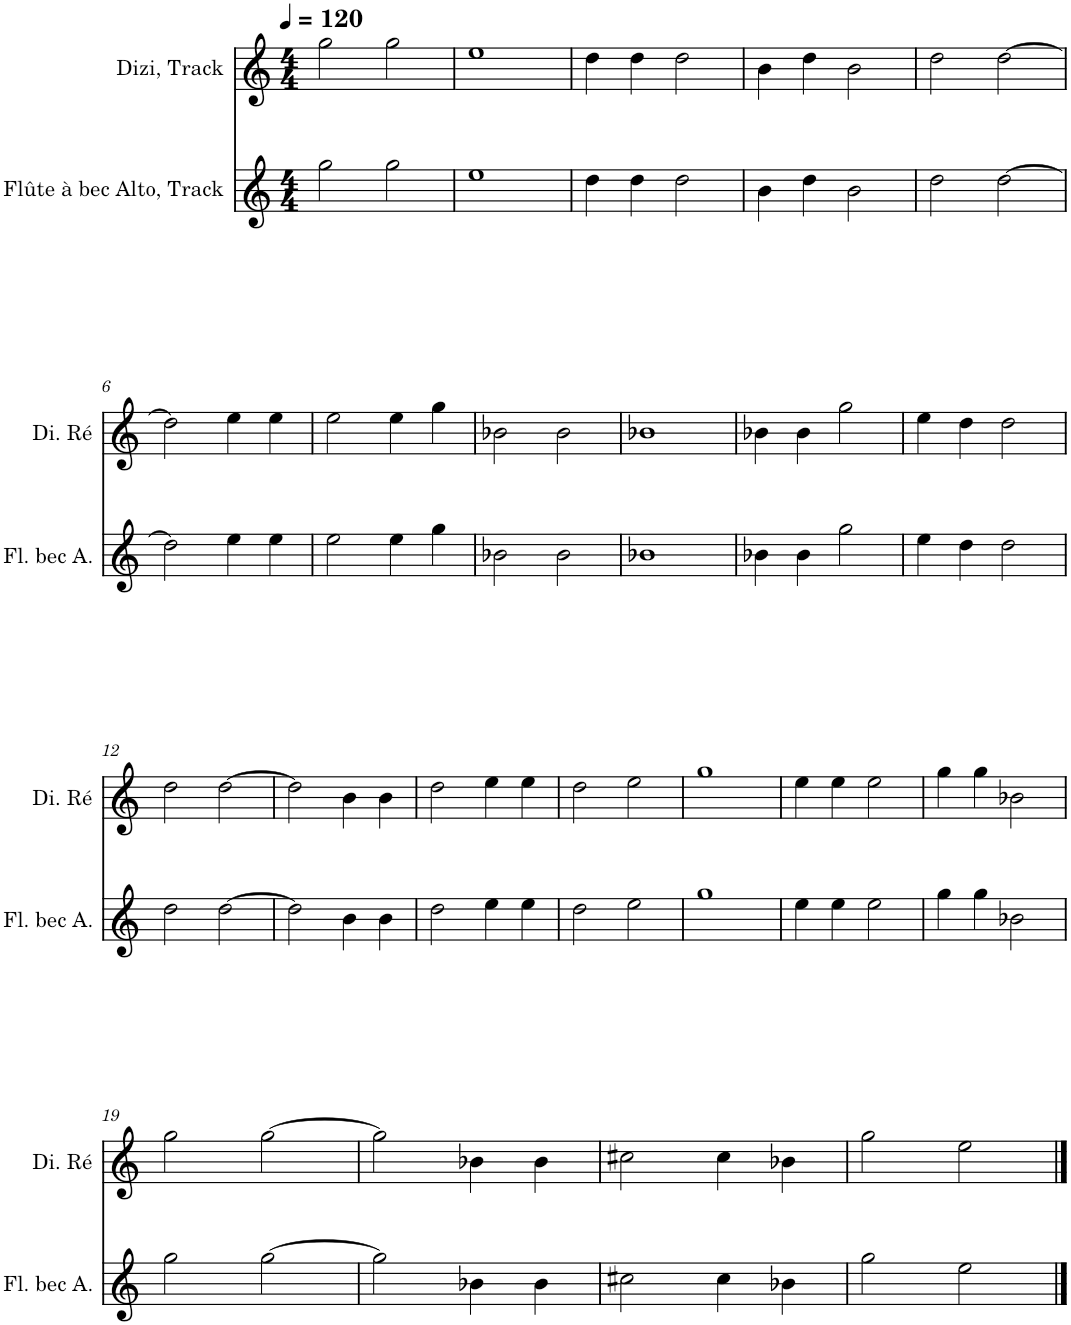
**kern	**kern
*part2	*part1
*staff2	*staff1
*I"Flûte à bec Alto, Track	*I"Dizi, Track
*I'Fl. bec A.	*I'Di. Ré
*clefG2	*clefG2
*	*Trd-7c-12
*k[]	*k[]
*M4/4	*M4/4
*MM120	*MM120
=1	=1
2gg\	2gg\
2gg\	2gg\
=2	=2
1ee	1ee
=3	=3
4dd\	4dd\
4dd\	4dd\
2dd\	2dd\
=4	=4
4b\	4b\
4dd\	4dd\
2b\	2b\
=5	=5
2dd\	2dd\
[2dd\	[2dd\
!!LO:LB:g=z
=6	=6
2dd\]	2dd\]
4ee\	4ee\
4ee\	4ee\
=7	=7
2ee\	2ee\
4ee\	4ee\
4gg\	4gg\
=8	=8
2b-X\	2b-X\
2b-\	2b-\
=9	=9
1b-X	1b-X
=10	=10
4b-X\	4b-X\
4b-\	4b-\
2gg\	2gg\
=11	=11
4ee\	4ee\
4dd\	4dd\
2dd\	2dd\
!!LO:LB:g=z
=12	=12
2dd\	2dd\
[2dd\	[2dd\
=13	=13
2dd\]	2dd\]
4b\	4b\
4b\	4b\
=14	=14
2dd\	2dd\
4ee\	4ee\
4ee\	4ee\
=15	=15
2dd\	2dd\
2ee\	2ee\
=16	=16
1gg	1gg
=17	=17
4ee\	4ee\
4ee\	4ee\
2ee\	2ee\
=18	=18
4gg\	4gg\
4gg\	4gg\
2b-X\	2b-X\
!!LO:LB:g=z
=19	=19
2gg\	2gg\
[2gg\	[2gg\
=20	=20
2gg\]	2gg\]
4b-X\	4b-X\
4b-\	4b-\
=21	=21
2cc#X\	2cc#X\
4cc#\	4cc#\
4b-X\	4b-X\
=22	=22
2gg\	2gg\
2ee\	2ee\
==	==
*-	*-
